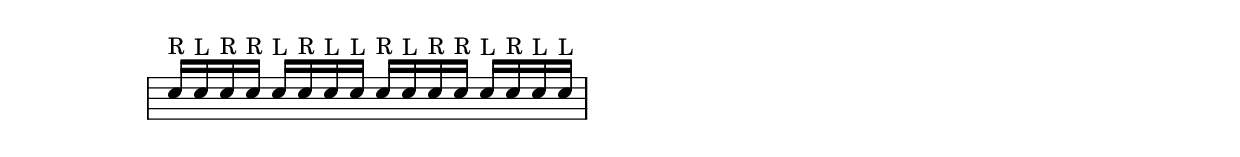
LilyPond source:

\version "2.22.1"

rudiment = \drummode {
  \repeat unfold 2 {
    sn16^"R" 16^"L" sn16^"R" 16^"R" sn16^"L" 16^"R" sn16^"L" 16^"L"
  }
}

\score {
  <<
    \new DrumStaff <<
      \override Score.SystemStartBar.collapse-height = #-inf.0
      \omit Staff.TimeSignature
      \omit Staff.Clef
      \new DrumVoice { \stemUp \rudiment }
    >>
  >>
}